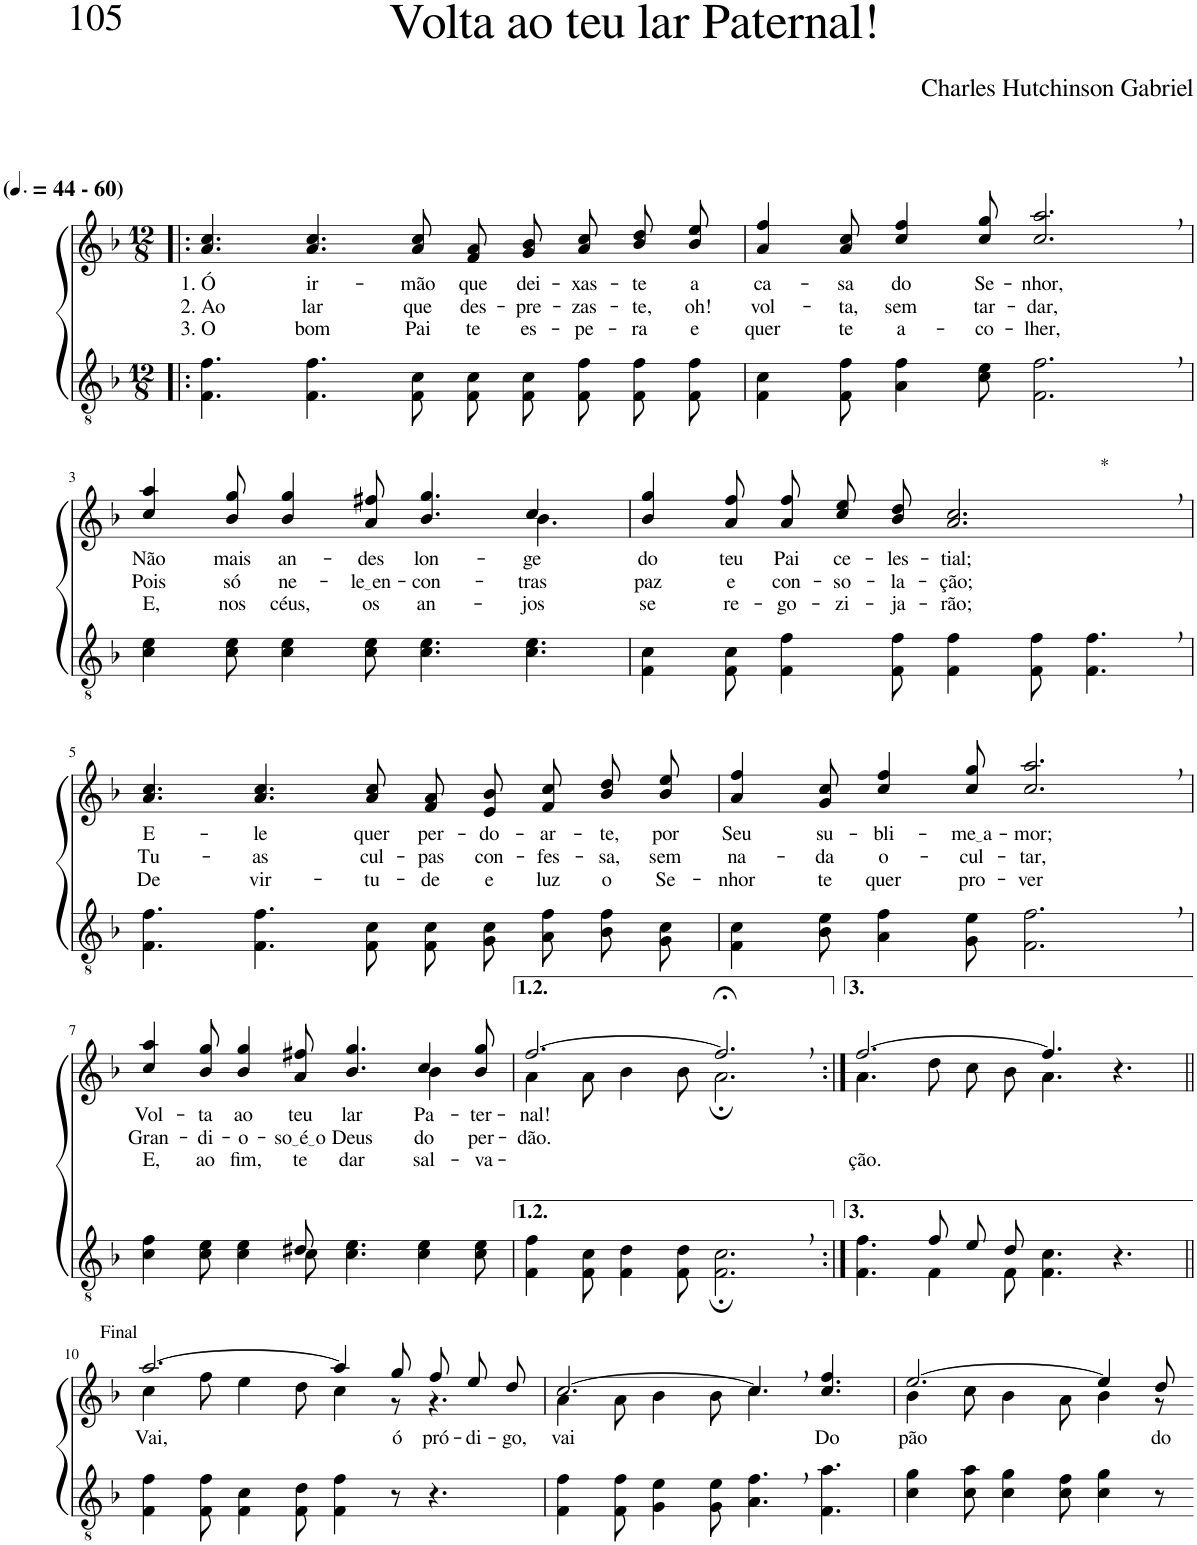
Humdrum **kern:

**kern	**kern	**text	**text	**text
*part2	*part1	*part1	*part1	*part1
*staff2	*staff1	*staff1	*staff1	*staff1
*I"Parte III e IV	*I"Parte I e II	*	*	*
*clefGv2	*clefG2	*	*	*
*Trd4c7	*Trd4c7	*	*	*
*k[b-]	*k[b-]	*	*	*
*M12/8	*M12/8	*	*	*
*MM66	*MM66	*	*	*
=1!|:	=1!|:	=1!|:	=1!|:	=1!|:
!	!LO:TX:a:B:t=(	!	!	!
!	!LO:TX:a:B:t=- 60)	!	!	!
!	!	!LO:LY:b	!LO:LY:b	!LO:LY:b
4.F\ 4.f\	4.a/ 4.cc/	1. Ó	2. Ao	3. O
!	!	!LO:LY:b	!LO:LY:b	!LO:LY:b
4.F\ 4.f\	4.a/ 4.cc/	ir-	lar	bom
!	!	!LO:LY:b	!LO:LY:b	!LO:LY:b
8F/ 8c/L	8a/ 8cc/L	-mão	que	Pai
!	!	!LO:LY:b	!LO:LY:b	!LO:LY:b
8F/ 8c/	8f/ 8a/	que	des-	te
!	!	!LO:LY:b	!LO:LY:b	!LO:LY:b
8F/ 8c/J	8g/ 8b-/J	dei-	-pre-	es-
!	!	!LO:LY:b	!LO:LY:b	!LO:LY:b
8F\ 8f\L	8a\ 8cc\L	-xas-	-zas-	-pe-
!	!	!LO:LY:b	!LO:LY:b	!LO:LY:b
8F\ 8f\	8b-\ 8dd\	-te	-te,	-ra
!	!	!LO:LY:b	!LO:LY:b	!LO:LY:b
8F\ 8f\J	8b-\ 8ee\J	a	oh!	e
=2	=2	=2	=2	=2
!	!	!LO:LY:b	!LO:LY:b	!LO:LY:b
4F\ 4c\	4a/ 4ff/	ca-	vol-	quer
!	!	!LO:LY:b	!LO:LY:b	!LO:LY:b
8F\ 8f\	8a/ 8cc/	-sa	-ta,	te
!	!	!LO:LY:b	!LO:LY:b	!LO:LY:b
4A\ 4f\	4cc/ 4ff/	do	sem	a-
!	!	!LO:LY:b	!LO:LY:b	!LO:LY:b
8c\ 8e\	8cc/ 8gg/	Se-	tar-	-co-
!	!	!LO:LY:b	!LO:LY:b	!LO:LY:b
2.F\, 2.f\,	2.cc/, 2.aa/,	-nhor,	-dar,	-lher,
!!LO:LB:g=z
=3	=3	=3	=3	=3
!	!	!LO:LY:b	!LO:LY:b	!LO:LY:b
*	*^	*	*	*
4c\ 4e\	4cc/ 4aa/	8ryy	Não	Pois	E,
!	!	!	!LO:LY:b	!LO:LY:b	!LO:LY:b
*	*v	*v	*	*	*
8c\ 8e\	8b-/ 8gg/	mais	só	nos
!	!	!LO:LY:b	!LO:LY:b	!LO:LY:b
4c\ 4e\	4b-/ 4gg/	an-	ne-	céus,
!	!	!LO:LY:b	!LO:LY:b	!LO:LY:b
8c\ 8e\	8a/ 8ff#X/	-des	le en	os
!	!	!LO:LY:b	!LO:LY:b	!LO:LY:b
4.c\ 4.e\	4.b-/ 4.gg/	lon-	-con-	an-
!	!	!LO:LY:b	!LO:LY:b	!LO:LY:b
*	*^	*	*	*
4.c\ 4.e\	4.b-\	4cc/	-ge	-tras	-jos
.	.	8ryy	.	.	.
=4	=4	=4	=4	=4	=4
!	!	!	!LO:LY:b	!LO:LY:b	!LO:LY:b
*	*v	*v	*	*	*
4F\ 4c\	4b-/ 4gg/	do	paz	se
!	!	!LO:LY:b	!LO:LY:b	!LO:LY:b
8F\ 8c\	8a/ 8ff/	teu	e	re-
!	!	!LO:LY:b	!LO:LY:b	!LO:LY:b
4F\ 4f\	8a\ 8ff\L	Pai	con-	-go-
!	!	!LO:LY:b	!LO:LY:b	!LO:LY:b
.	8cc\ 8ee\	ce-	-so-	-zi-
!	!	!LO:LY:b	!LO:LY:b	!LO:LY:b
8F\ 8f\	8b-\ 8dd\J	-les-	-la-	-ja-
!	!LO:TX:a:t=*	!	!	!
!	!	!LO:LY:b	!LO:LY:b	!LO:LY:b
4F\ 4f\	2.a/, 2.cc/,	-tial;	-ção;	-rão;
8F\ 8f\	.	.	.	.
4.F\, 4.f\,	.	.	.	.
!!LO:LB:g=z
=5	=5	=5	=5	=5
!	!	!LO:LY:b	!LO:LY:b	!LO:LY:b
4.F\ 4.f\	4.a/ 4.cc/	E-	Tu-	De
!	!	!LO:LY:b	!LO:LY:b	!LO:LY:b
4.F\ 4.f\	4.a/ 4.cc/	-le	-as	vir-
!	!	!LO:LY:b	!LO:LY:b	!LO:LY:b
8F/ 8c/L	8a/ 8cc/L	quer	cul-	-tu-
!	!	!LO:LY:b	!LO:LY:b	!LO:LY:b
8F/ 8c/	8f/ 8a/	per-	-pas	-de
!	!	!LO:LY:b	!LO:LY:b	!LO:LY:b
8G/ 8c/J	8e/ 8b-/J	-do-	con-	e
!	!	!LO:LY:b	!LO:LY:b	!LO:LY:b
8A\ 8f\L	8f\ 8cc\L	-ar-	-fes-	luz
!	!	!LO:LY:b	!LO:LY:b	!LO:LY:b
8B-\ 8f\	8b-\ 8dd\	-te,	-sa,	o
!	!	!LO:LY:b	!LO:LY:b	!LO:LY:b
8G\ 8c\J	8b-\ 8ee\J	por	sem	Se-
=6	=6	=6	=6	=6
!	!	!LO:LY:b	!LO:LY:b	!LO:LY:b
4F\ 4c\	4a/ 4ff/	Seu	na-	-nhor
!	!	!LO:LY:b	!LO:LY:b	!LO:LY:b
8B-\ 8e\	8g/ 8cc/	su-	-da	te
!	!	!LO:LY:b	!LO:LY:b	!LO:LY:b
4A\ 4f\	4cc/ 4ff/	-bli-	o-	quer
!	!	!LO:LY:b	!LO:LY:b	!LO:LY:b
8G\ 8e\	8cc/ 8gg/	me a	-cul-	pro-
!	!	!LO:LY:b	!LO:LY:b	!LO:LY:b
2.F\, 2.f\,	2.cc/, 2.aa/,	-mor;	-tar,	-ver
!!LO:LB:g=z
=7	=7	=7	=7	=7
*^	*	*	*	*
!	!	!	!LO:LY:b	!LO:LY:b	!LO:LY:b
*	*	*^	*	*	*
2ryy	4c\ 4f\	4cc/ 4aa/	8ryy	Vol-	Gran-	E,
!	!	!	!	!LO:LY:b	!LO:LY:b	!LO:LY:b
*	*	*v	*v	*	*	*
.	8c\ 8e\	8b-/ 8gg/	-ta	-di-	ao
!	!	!	!LO:LY:b	!LO:LY:b	!LO:LY:b
.	4c\ 4e\	4b-/ 4gg/	ao	-o-	fim,
8ryy	.	.	.	.	.
!	!	!	!LO:LY:b	!LO:LY:b	!LO:LY:b
8d#X/	8c\	8a/ 8ff#X/	teu	so é o	te
!	!	!	!LO:LY:b	!LO:LY:b	!LO:LY:b
2.ryy	4.c\ 4.e\	4.b-/ 4.gg/	lar	Deus	dar
*	*	*^	*	*	*
!	!	!	!	!LO:LY:b	!LO:LY:b	!LO:LY:b
.	4c\ 4e\	4cc/	4b-\	Pa-	do	sal-
!	!	!	!	!LO:LY:b	!LO:LY:b	!LO:LY:b
.	8c\ 8e\	8b-/ 8gg/	8ryy	-ter-	per-	-va-
=8	=8	=8	=8	=8	=8	=8
!	!	!	!	!LO:LY:b	!LO:LY:b	!
*v	*v	*	*	*	*	*
4F\ 4f\	[2.ff/	4a\	-nal!	-dão.	.
8F\ 8c\	.	8a\	.	.	.
4F\ 4d\	.	4b-\	.	.	.
8F\ 8d\	.	8b-\	.	.	.
2.F\;, 2.c\;,	2.ff;<,/]	2.a;\	.	.	.
=9:|!	=9:|!	=9:|!	=9:|!	=9:|!	=9:|!
*^	*	*	*	*	*
!	!	!	!	!	!	!LO:LY:b
4.ryy	4.F\ 4.f\	[2.ff/	4.a\	.	.	-ção.
8f/L	4F\	.	8dd\L	.	.	.
8e/	.	.	8cc\	.	.	.
8d/J	8F\	.	8b-\J	.	.	.
4.F\ 4.c\	2.ryy	4.ff/]	4.a\	.	.	.
4.r	.	4.r	4.ryy	.	.	.
*v	*v	*	*	*	*	*
!!LO:LB:g=z	!!
=10||	=10||	=10||	=10||	=10||	=10||
!	!LO:TX:a:t=Final	!	!	!	!
!	!	!	!LO:LY:b	!	!
4F\ 4f\	[2.aa/	4cc\	Vai,	.	.
8F\ 8f\	.	8ff\	.	.	.
4F\ 4c\	.	4ee\	.	.	.
8F\ 8d\	.	8dd\	.	.	.
4F\ 4f\	4aa/]	4cc\	.	.	.
!	!	!	!LO:LY:b	!	!
8r	8gg/	8r	ó	.	.
!	!	!	!LO:LY:b	!	!
4.r	8ff/L	4.r	pró-	.	.
!	!	!	!LO:LY:b	!	!
.	8ee/	.	-di-	.	.
!	!	!	!LO:LY:b	!	!
.	8dd/J	.	-go,	.	.
=11	=11	=11	=11	=11	=11
!	!	!	!LO:LY:b	!	!
4F\ 4f\	[2.cc/	4a\	vai	.	.
8F\ 8f\	.	8a\	.	.	.
4G\ 4e\	.	4b-\	.	.	.
8G\ 8e\	.	8b-\	.	.	.
4.A\, 4.f\,	4.cc,/]	4.cc\	.	.	.
!	!	!	!LO:LY:b	!	!
4.F\ 4.a\	4.ryy	4.cc/ 4.ff/	Do	.	.
=12	=12	=12	=12	=12	=12
!	!	!	!LO:LY:b	!	!
4c\ 4g\	[2.ee/	4b-\	pão	.	.
8c\ 8a\	.	8cc\	.	.	.
4c\ 4g\	.	4b-\	.	.	.
8c\ 8f\	.	8a\	.	.	.
4c\ 4g\	4ee/]	4b-\	.	.	.
!	!	!	!LO:LY:b	!	!
8r	8dd/	8r	do	.	.
*	*v	*v	*	*	*
=-	=-	=-	=-	=-
*-	*-	*-	*-	*-
